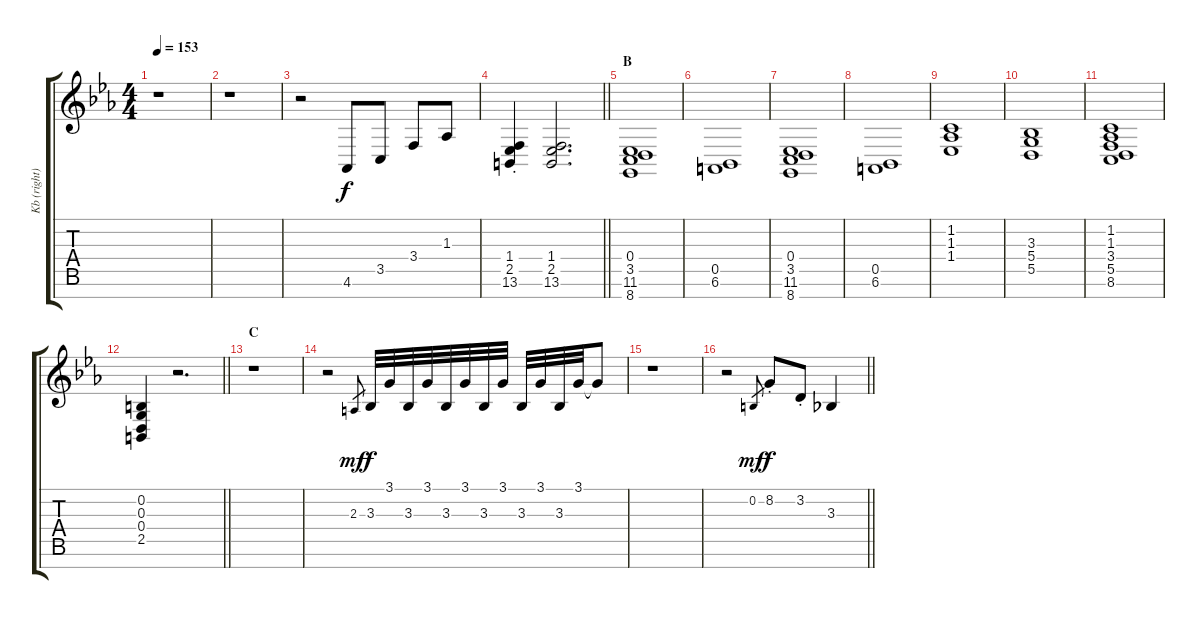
\track ("Kb (right)" "Kb (right)") {instrument acousticgrandpiano}
\staff {score tabs}
\tuning (E4 B3 G3 D3 A2 E2 B1) {hide}
\ts (4 4)
\tempo 153
\clef g2
\ks cminor
r.1{dy f} |
r.1 |
r.2 4.6.8 3.5.8 3.4.8 1.3.8 |
\barLineRight lightlight
(1.4{st} 2.5{st} 13.6{st}).4 (1.4 2.5 13.6).2{d} |
\section ("" "B")
(0.4 3.5 11.6 8.7).1 |
(0.5 6.6).1 |
(0.4 3.5 11.6 8.7).1 |
(0.5 6.6).1 |
(1.2 1.3 1.4).1 |
(3.3 5.4 5.5).1 |
(1.2 1.3 3.4 5.5 8.6).1 |
\barLineRight lightlight
(0.2 0.3 0.4 2.5).4 r.2{d} |
\section ("" "C")
r.1 |
r.2 2.3.8{gr dy mf} 3.3.32{dy f} 3.1.32 3.3.32 3.1.32 3.3.32 3.1.32 3.3.32 3.1.32 3.3.32 3.1.32 3.3.32 3.1.32 3.1{t}.8 |
r.1 |
\barLineRight lightlight
r.2 0.2.8{gr dy mf} 8.2{st}.8{dy f} 3.2{st}.8 3.3.4
